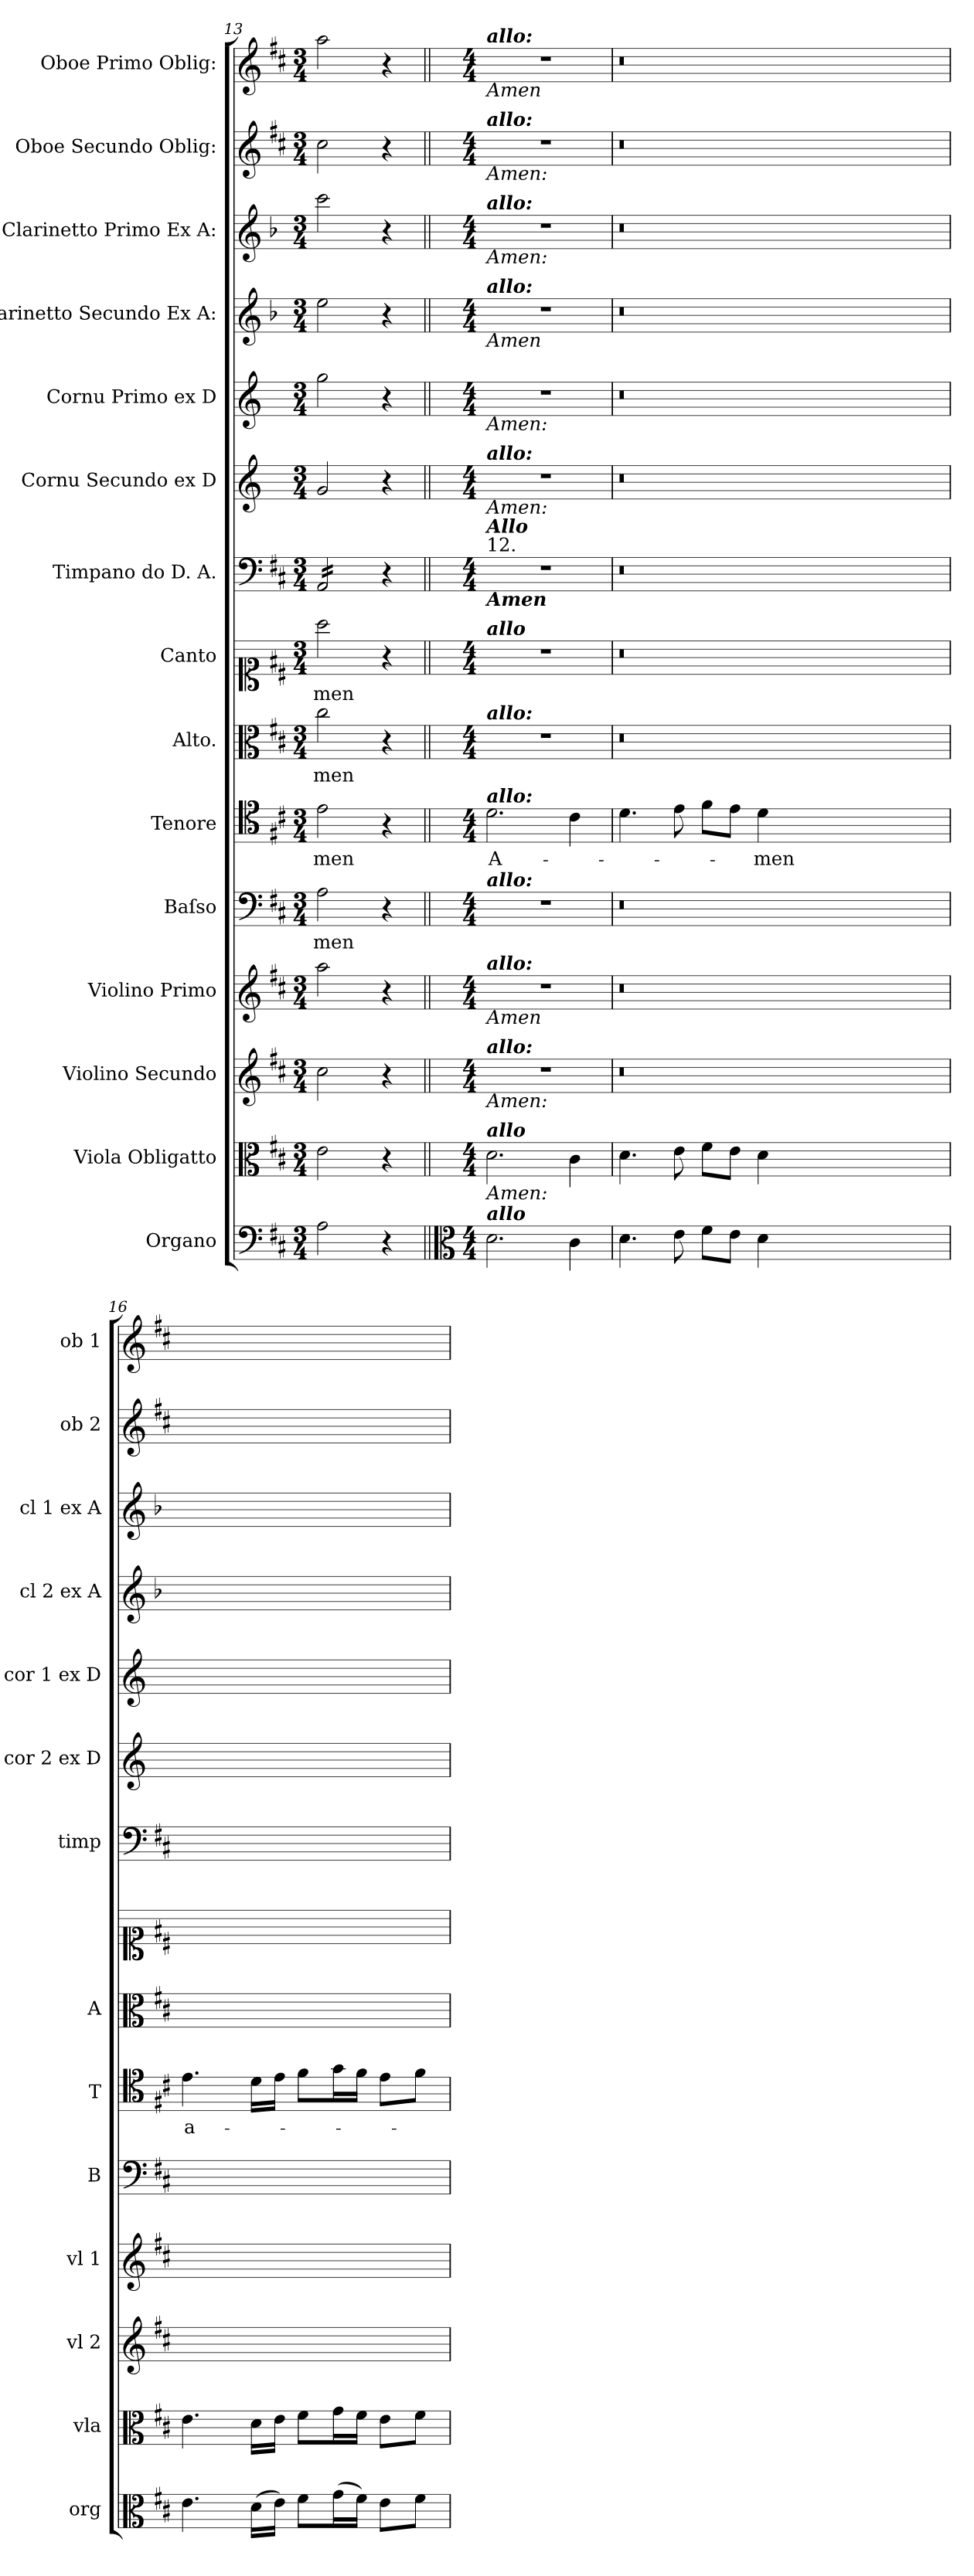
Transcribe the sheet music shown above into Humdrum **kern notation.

**kern	**kern	**kern	**kern	**kern	**text	**kern	**text	**kern	**text	**kern	**text	**kern	**kern	**kern	**kern	**kern	**kern	**kern
*part15	*part14	*part13	*part12	*part11	*part11	*part10	*part10	*part9	*part9	*part8	*part8	*part7	*part6	*part5	*part4	*part3	*part2	*part1
*staff15	*staff14	*staff13	*staff12	*staff11	*staff11	*staff10	*staff10	*staff9	*staff9	*staff8	*staff8	*staff7	*staff6	*staff5	*staff4	*staff3	*staff2	*staff1
*I"Organo	*I"Viola Obligatto	*I"Violino Secundo	*I"Violino Primo	*I"Baſso	*	*I"Tenore	*	*I"Alto.	*	*I"Canto	*	*I"Timpano do D. A.	*I"Cornu Secundo ex D	*I"Cornu Primo ex D	*I"Clarinetto Secundo Ex A:	*I"Clarinetto Primo Ex A:	*I"Oboe Secundo Oblig:	*I"Oboe Primo Oblig:
*I'org	*I'vla	*I'vl 2	*I'vl 1	*I'B	*	*I'T	*	*I'A	*	*	*	*I'timp	*I'cor 2 ex D	*I'cor 1 ex D	*I'cl 2 ex A	*I'cl 1 ex A	*I'ob 2	*I'ob 1
*clefF4	*clefC3	*clefG2	*clefG2	*clefF4	*	*clefC4	*	*clefC3	*	*clefC1	*	*clefF4	*clefG2	*clefG2	*clefG2	*clefG2	*clefG2	*clefG2
*	*	*	*	*	*	*	*	*	*	*	*	*	*ITrd6c10	*ITrd6c10	*ITrd2c3	*ITrd2c3	*	*
*k[f#c#]	*k[f#c#]	*k[f#c#]	*k[f#c#]	*k[f#c#]	*	*k[f#c#]	*	*k[f#c#]	*	*k[f#c#]	*	*k[f#c#]	*k[f#c#]	*k[f#c#]	*k[f#c#]	*k[f#c#]	*k[f#c#]	*k[f#c#]
*D:	*D:	*D:	*D:	*D:	*	*D:	*	*D:	*	*D:	*	*D:	*D:	*D:	*D:	*D:	*D:	*D:
*M3/4	*M3/4	*M3/4	*M3/4	*M3/4	*	*M3/4	*	*M3/4	*	*M3/4	*	*M3/4	*M3/4	*M3/4	*M3/4	*M3/4	*M3/4	*M3/4
=13	=13	=13	=13	=13	=13	=13	=13	=13	=13	=13	=13	=13	=13	=13	=13	=13	=13	=13
*	*	*	*	*	*	*	*	*	*	*	*	*tremolo	*	*	*	*	*	*
2A\	2e\	2cc#\	2aa\	2A\	-men	2e\	-men	2cc#\	-men	2aa\	-men	16AA/LL	2A/	2a\	2cc#\	2aa\	2cc#\	2aa\
.	.	.	.	.	.	.	.	.	.	.	.	16AA/	.	.	.	.	.	.
.	.	.	.	.	.	.	.	.	.	.	.	16AA/	.	.	.	.	.	.
.	.	.	.	.	.	.	.	.	.	.	.	16AA/	.	.	.	.	.	.
.	.	.	.	.	.	.	.	.	.	.	.	16AA/	.	.	.	.	.	.
.	.	.	.	.	.	.	.	.	.	.	.	16AA/	.	.	.	.	.	.
.	.	.	.	.	.	.	.	.	.	.	.	16AA/	.	.	.	.	.	.
.	.	.	.	.	.	.	.	.	.	.	.	16AA/JJ	.	.	.	.	.	.
*	*	*	*	*	*	*	*	*	*	*	*	*Xtremolo	*	*	*	*	*	*
4r	4r	4r	4r	4r	.	4r	.	4r	.	4r	.	4r	4r	4r	4r	4r	4r	4r
=14||	=14||	=14||	=14||	=14||	=14||	=14||	=14||	=14||	=14||	=14||	=14||	=14||	=14||	=14||	=14||	=14||	=14||	=14||
*clefC3	*	*	*	*	*	*	*	*	*	*	*	*	*	*	*	*	*	*
*M4/4	*M4/4	*M4/4	*M4/4	*M4/4	*	*M4/4	*	*M4/4	*	*M4/4	*	*M4/4	*M4/4	*M4/4	*M4/4	*M4/4	*M4/4	*M4/4
!	!	!	!	!	!	!	!	!	!	!	!	!	!	!	!	!	!	!LO:TX:a:Bi:t=allo&colon;
!	!	!	!	!	!	!	!	!	!	!	!	!	!	!	!	!	!	!LO:TX:b:i:t=Amen
!	!	!	!	!	!	!	!	!	!	!	!	!	!	!	!	!	!LO:TX:a:Bi:t=allo&colon;	!
!	!	!	!	!	!	!	!	!	!	!	!	!	!	!	!	!	!LO:TX:b:i:t=Amen&colon;	!
!	!	!	!	!	!	!	!	!	!	!	!	!	!	!	!	!LO:TX:a:Bi:t=allo&colon;	!	!
!	!	!	!	!	!	!	!	!	!	!	!	!	!	!	!	!LO:TX:b:i:t=Amen&colon;	!	!
!	!	!	!	!	!	!	!	!	!	!	!	!	!	!	!LO:TX:a:Bi:t=allo&colon;	!	!	!
!	!	!	!	!	!	!	!	!	!	!	!	!	!	!	!LO:TX:b:i:t=Amen	!	!	!
!	!	!	!	!	!	!	!	!	!	!	!	!	!	!LO:TX:b:i:t=Amen&colon;	!	!	!	!
!	!	!	!	!	!	!	!	!	!	!	!	!	!LO:TX:a:Bi:t=allo&colon;	!	!	!	!	!
!	!	!	!	!	!	!	!	!	!	!	!	!	!LO:TX:b:i:t=Amen&colon;	!	!	!	!	!
!	!	!	!	!	!	!	!	!	!	!	!	!LO:TX:b:Bi:t=Amen	!	!	!	!	!	!
!	!	!	!	!	!	!	!	!	!	!	!	!LO:TX:a:t=12.	!	!	!	!	!	!
!	!	!	!	!	!	!	!	!	!	!	!	!LO:TX:a:Bi:t=Allo	!	!	!	!	!	!
!	!	!	!	!	!	!	!	!	!	!LO:TX:a:Bi:t=allo	!	!	!	!	!	!	!	!
!	!	!	!	!	!	!	!	!LO:TX:a:Bi:t=allo&colon;	!	!	!	!	!	!	!	!	!	!
!	!	!	!	!	!	!LO:TX:a:Bi:t=allo&colon;	!	!	!	!	!	!	!	!	!	!	!	!
!	!	!	!	!LO:TX:a:Bi:t=allo&colon;	!	!	!	!	!	!	!	!	!	!	!	!	!	!
!	!	!	!LO:TX:a:Bi:t=allo&colon;	!	!	!	!	!	!	!	!	!	!	!	!	!	!	!
!	!	!	!LO:TX:b:i:t=Amen	!	!	!	!	!	!	!	!	!	!	!	!	!	!	!
!	!	!LO:TX:a:Bi:t=allo&colon;	!	!	!	!	!	!	!	!	!	!	!	!	!	!	!	!
!	!	!LO:TX:b:i:t=Amen&colon;	!	!	!	!	!	!	!	!	!	!	!	!	!	!	!	!
!	!LO:TX:a:Bi:t=allo	!	!	!	!	!	!	!	!	!	!	!	!	!	!	!	!	!
!	!LO:TX:b:i:t=Amen&colon;	!	!	!	!	!	!	!	!	!	!	!	!	!	!	!	!	!
!LO:TX:a:Bi:t=allo	!	!	!	!	!	!	!	!	!	!	!	!	!	!	!	!	!	!
2.d\	2.d\	1r	1r	1r	.	2.d\	A-	1r	.	1r	.	1r	1r	1r	1r	1r	1r	1r
4c#\	4c#\	.	.	.	.	4c#\	.	.	.	.	.	.	.	.	.	.	.	.
=15	=15	=15	=15	=15	=15	=15	=15	=15	=15	=15	=15	=15	=15	=15	=15	=15	=15	=15
4.d\	4.d\	0.r	0.r	0.r	.	4.d\	.	0.r	.	0.r	.	0.r	0.r	0.r	0.r	0.r	0.r	0.r
8e\	8e\	.	.	.	.	8e\	.	.	.	.	.	.	.	.	.	.	.	.
8f#\L	8f#\L	.	.	.	.	8f#\L	.	.	.	.	.	.	.	.	.	.	.	.
8e\J	8e\J	.	.	.	.	8e\J	.	.	.	.	.	.	.	.	.	.	.	.
4d\	4d\	.	.	.	.	4d\	-men	.	.	.	.	.	.	.	.	.	.	.
0ryy	0ryy	.	.	.	.	0ryy	.	.	.	.	.	.	.	.	.	.	.	.
=16	=16	=16	=16	=16	=16	=16	=16	=16	=16	=16	=16	=16	=16	=16	=16	=16	=16	=16
4.e\	4.e\	1ryy	1ryy	1ryy	.	4.e\	a-	1ryy	.	1ryy	.	1ryy	1ryy	1ryy	1ryy	1ryy	1ryy	1ryy
(16d\LL	16d\LL	.	.	.	.	16d\LL	.	.	.	.	.	.	.	.	.	.	.	.
16e\JJ)	16e\JJ	.	.	.	.	16e\JJ	.	.	.	.	.	.	.	.	.	.	.	.
8f#\L	8f#\L	.	.	.	.	8f#\L	.	.	.	.	.	.	.	.	.	.	.	.
(16g\L	16g\L	.	.	.	.	16g\L	.	.	.	.	.	.	.	.	.	.	.	.
16f#\JJ)	16f#\JJ	.	.	.	.	16f#\JJ	.	.	.	.	.	.	.	.	.	.	.	.
8e\L	8e\L	.	.	.	.	8e\L	.	.	.	.	.	.	.	.	.	.	.	.
8f#\J	8f#\J	.	.	.	.	8f#\J	.	.	.	.	.	.	.	.	.	.	.	.
=	=	=	=	=	=	=	=	=	=	=	=	=	=	=	=	=	=	=
*-	*-	*-	*-	*-	*-	*-	*-	*-	*-	*-	*-	*-	*-	*-	*-	*-	*-	*-
